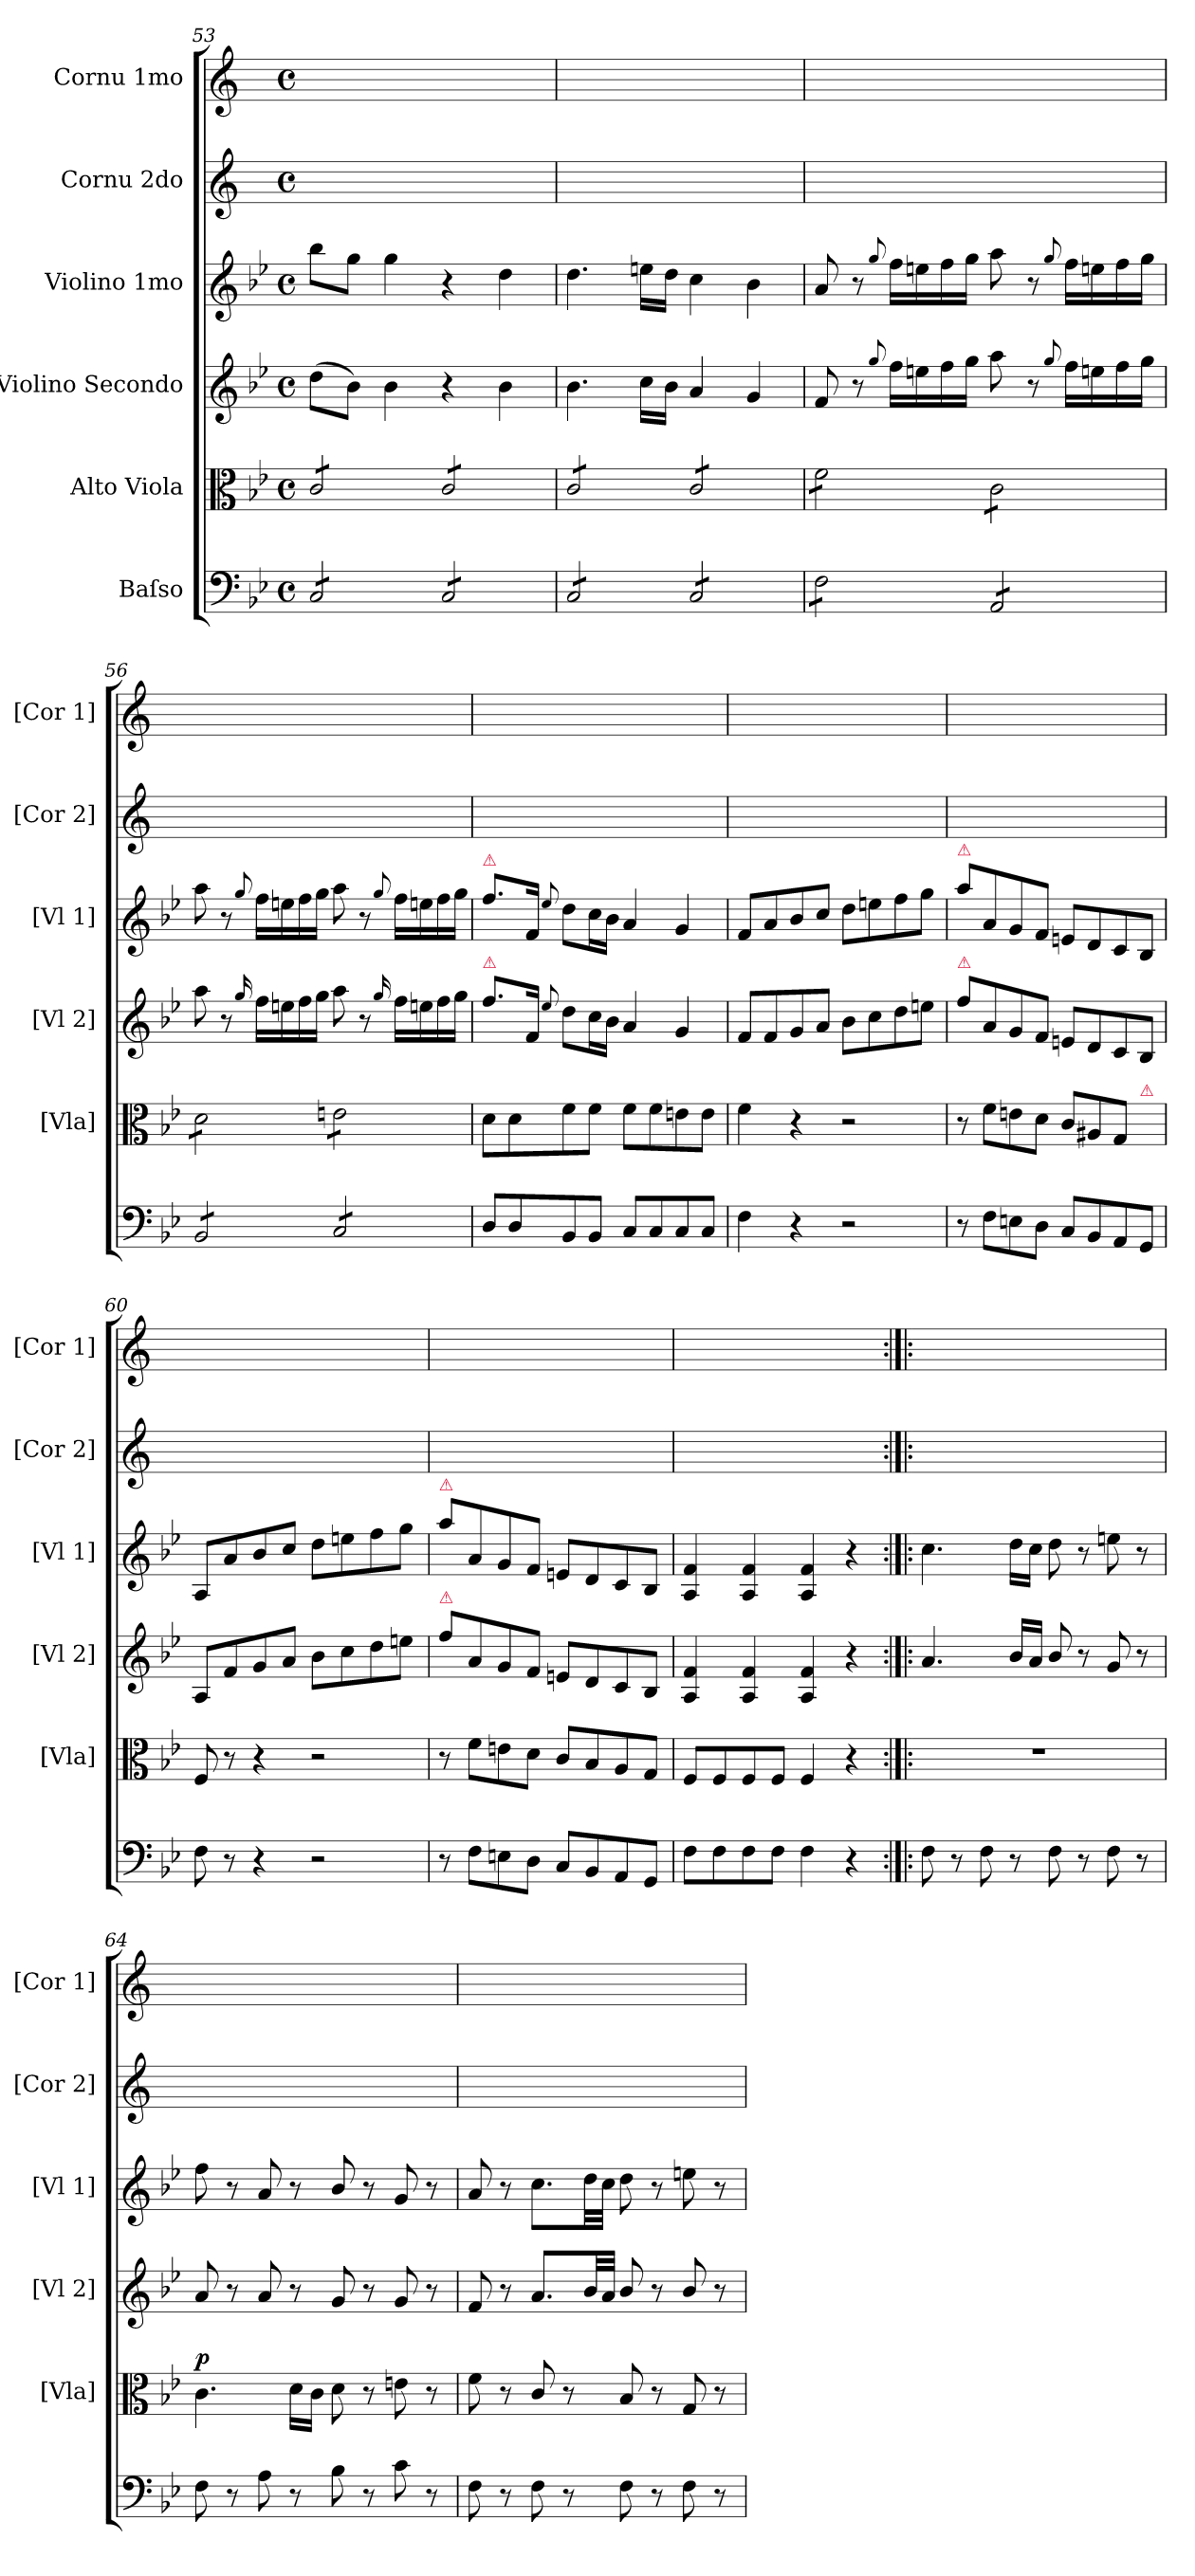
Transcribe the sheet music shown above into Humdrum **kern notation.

**kern	**kern	**dynam	**kern	**kern	**kern	**kern
*part6	*part5	*part5	*part4	*part3	*part2	*part1
*staff6	*staff5	*staff5	*staff4	*staff3	*staff2	*staff1
*I"Baſso	*I"Alto Viola	*	*I"Violino Secondo	*I"Violino 1mo	*I"Cornu 2do	*I"Cornu 1mo
*	*I'[Vla]	*	*I'[Vl 2]	*I'[Vl 1]	*I'[Cor 2]	*I'[Cor 1]
*clefF4	*clefC3	*	*clefG2	*clefG2	*clefG2	*clefG2
*	*	*	*	*	*ITrd1c2	*ITrd1c2
*k[b-e-]	*k[b-e-]	*	*k[b-e-]	*k[b-e-]	*k[b-e-]	*k[b-e-]
*B-:	*B-:	*	*B-:	*B-:	*B-:	*B-:
*M4/4	*M4/4	*	*M4/4	*M4/4	*M4/4	*M4/4
*met(c)	*met(c)	*	*met(c)	*met(c)	*met(c)	*met(c)
=53	=53	=53	=53	=53	=53	=53
*tremolo	*	*	*	*	*	*
*	*tremolo	*	*	*	*	*
8C/L	8c/L	.	(>8dd\L	8bb-\L	1ryy	1ryy
8C/	8c/	.	8b-\J)	8gg\J	.	.
8C/	8c/	.	4b-\	4gg\	.	.
8C/J	8c/J	.	.	.	.	.
8C/L	8c/L	.	4r	4r	.	.
8C/	8c/	.	.	.	.	.
8C/	8c/	.	4b-\	4dd\	.	.
8C/J	8c/J	.	.	.	.	.
=54	=54	=54	=54	=54	=54	=54
8C/L	8c/L	.	4.b-\	4.dd\	1ryy	1ryy
8C/	8c/	.	.	.	.	.
8C/	8c/	.	.	.	.	.
8C/J	8c/J	.	16cc\LL	16een\LL	.	.
.	.	.	16b-\JJ	16dd\JJ	.	.
8C/L	8c/L	.	4a/	4cc\	.	.
8C/	8c/	.	.	.	.	.
8C/	8c/	.	4g/	4b-\	.	.
8C/J	8c/J	.	.	.	.	.
=55	=55	=55	=55	=55	=55	=55
8F\L	8f\L	.	8f/	8a/	1ryy	1ryy
8F\	8f\	.	8r	8r	.	.
.	.	.	8qqgg/	8qqgg/	.	.
8F\	8f\	.	16ff\LL	16ff\LL	.	.
.	.	.	16een\	16een\	.	.
8F\J	8f\J	.	16ff\	16ff\	.	.
.	.	.	16gg\JJ	16gg\JJ	.	.
8AA/L	8c\L	.	8aa\	8aa\	.	.
8AA/	8c\	.	8r	8r	.	.
.	.	.	8qqgg/	8qqgg/	.	.
8AA/	8c\	.	16ff\LL	16ff\LL	.	.
.	.	.	16een\	16een\	.	.
8AA/J	8c\J	.	16ff\	16ff\	.	.
.	.	.	16gg\JJ	16gg\JJ	.	.
=56	=56	=56	=56	=56	=56	=56
8BB-/L	8d\L	.	8aa\	8aa\	1ryy	1ryy
8BB-/	8d\	.	8r	8r	.	.
.	.	.	16qqgg/	8qqgg/	.	.
8BB-/	8d\	.	16ff\LL	16ff\LL	.	.
.	.	.	16een\	16een\	.	.
8BB-/J	8d\J	.	16ff\	16ff\	.	.
.	.	.	16gg\JJ	16gg\JJ	.	.
8C/L	8en\L	.	8aa\	8aa\	.	.
8C/	8en\	.	8r	8r	.	.
.	.	.	16qqgg/	8qqgg/	.	.
8C/	8en\	.	16ff\LL	16ff\LL	.	.
.	.	.	16een\	16een\	.	.
8C/J	8en\J	.	16ff\	16ff\	.	.
*	*Xtremolo	*	*	*	*	*
*Xtremolo	*	*	*	*	*	*
.	.	.	16gg\JJ	16gg\JJ	.	.
=57	=57	=57	=57	=57	=57	=57
!	!	!	!	!LO:TX:a:color=crimson:t=⚠	!	!
!	!	!	!LO:TX:a:color=crimson:t=⚠	!	!	!
8D/L	8d\L	.	8.ff\L	8.ff\L	1ryy	1ryy
8D/	8d\	.	.	.	.	.
.	.	.	16f/Jk	16f/Jk	.	.
.	.	.	8qqee-/	8qqee-/	.	.
8BB-/	8f\	.	8dd\L	8dd\L	.	.
8BB-/J	8f\J	.	16cc\L	16cc\L	.	.
.	.	.	16b-\JJ	16b-\JJ	.	.
8C/L	8f\L	.	4a/	4a/	.	.
8C/	8f\	.	.	.	.	.
8C/	8en\	.	4g/	4g/	.	.
8C/J	8e\J	.	.	.	.	.
=58	=58	=58	=58	=58	=58	=58
4F\	4f\	.	8f/L	8f/L	1ryy	1ryy
.	.	.	8f/	8a/	.	.
4r	4r	.	8g/	8b-/	.	.
.	.	.	8a/J	8cc/J	.	.
2r	2r	.	8b-\L	8dd\L	.	.
.	.	.	8cc\	8een\	.	.
.	.	.	8dd\	8ff\	.	.
.	.	.	8een\J	8gg\J	.	.
=59	=59	=59	=59	=59	=59	=59
!	!	!	!	!LO:TX:a:color=crimson:t=⚠	!	!
!	!	!	!LO:TX:a:color=crimson:t=⚠	!	!	!
8r	8r	.	8ff\L	8aa\L	1ryy	1ryy
8F\L	8f\L	.	8a/	8a/	.	.
8En\	8en\	.	8g/	8g/	.	.
8D\J	8d\J	.	8f/J	8f/J	.	.
8C/L	8c/L	.	8en/L	8en/L	.	.
8BB-/	8A#X/	.	8d/	8d/	.	.
8AA/	8G/J	.	8c/	8c/	.	.
!	!LO:TX:a:color=crimson:t=⚠	!	!	!	!	!
8GG/J	8ryy	.	8B-/J	8B-/J	.	.
=60	=60	=60	=60	=60	=60	=60
8F\	8F/	.	8A/L	8A/L	1ryy	1ryy
8r	8r	.	8f/	8a/	.	.
4r	4r	.	8g/	8b-/	.	.
.	.	.	8a/J	8cc/J	.	.
2r	2r	.	8b-\L	8dd\L	.	.
.	.	.	8cc\	8een\	.	.
.	.	.	8dd\	8ff\	.	.
.	.	.	8een\J	8gg\J	.	.
=61	=61	=61	=61	=61	=61	=61
!	!	!	!	!LO:TX:a:color=crimson:t=⚠	!	!
!	!	!	!LO:TX:a:color=crimson:t=⚠	!	!	!
8r	8r	.	8ff\L	8aa\L	1ryy	1ryy
8F\L	8f\L	.	8a/	8a/	.	.
8En\	8en\	.	8g/	8g/	.	.
8D\J	8d\J	.	8f/J	8f/J	.	.
8C/L	8c/L	.	8en/L	8en/L	.	.
8BB-/	8B-/	.	8d/	8d/	.	.
8AA/	8A/	.	8c/	8c/	.	.
8GG/J	8G/J	.	8B-/J	8B-/J	.	.
=62	=62	=62	=62	=62	=62	=62
8F\L	8F/L	.	4A/ 4f/	4A/ 4f/	1ryy	1ryy
8F\	8F/	.	.	.	.	.
8F\	8F/	.	4A/ 4f/	4A/ 4f/	.	.
8F\J	8F/J	.	.	.	.	.
4F\	4F/	.	4A/ 4f/	4A/ 4f/	.	.
4r	4r	.	4r	4r	.	.
=63:|!|:	=63:|!|:	=63:|!|:	=63:|!|:	=63:|!|:	=63:|!|:	=63:|!|:
8F\	1r	.	4.a/	4.cc\	1ryy	1ryy
8r	.	.	.	.	.	.
8F\	.	.	.	.	.	.
8r	.	.	16b-/LL	16dd\LL	.	.
.	.	.	16a/JJ	16cc\JJ	.	.
8F\	.	.	8b-/	8dd\	.	.
8r	.	.	8r	8r	.	.
8F\	.	.	8g/	8een\	.	.
8r	.	.	8r	8r	.	.
=64	=64	=64	=64	=64	=64	=64
!	!	!LO:DY:a	!	!	!	!
8F\	4.c\	p	8a/	8ff\	1ryy	1ryy
8r	.	.	8r	8r	.	.
8A\	.	.	8a/	8a/	.	.
8r	16d\LL	.	8r	8r	.	.
.	16c\JJ	.	.	.	.	.
8B-\	8d\	.	8g/	8b-/	.	.
8r	8r	.	8r	8r	.	.
8c\	8en\	.	8g/	8g/	.	.
8r	8r	.	8r	8r	.	.
=65	=65	=65	=65	=65	=65	=65
8F\	8f\	.	8f/	8a/	1ryy	1ryy
8r	8r	.	8r	8r	.	.
8F\	8c/	.	8.a/L	8.cc\L	.	.
8r	8r	.	.	.	.	.
.	.	.	32b-/LL	32dd\LL	.	.
.	.	.	32a/JJJ	32cc\JJJ	.	.
8F\	8B-/	.	8b-/	8dd\	.	.
8r	8r	.	8r	8r	.	.
8F\	8G/	.	8b-/	8een\	.	.
8r	8r	.	8r	8r	.	.
=	=	=	=	=	=	=
*-	*-	*-	*-	*-	*-	*-
